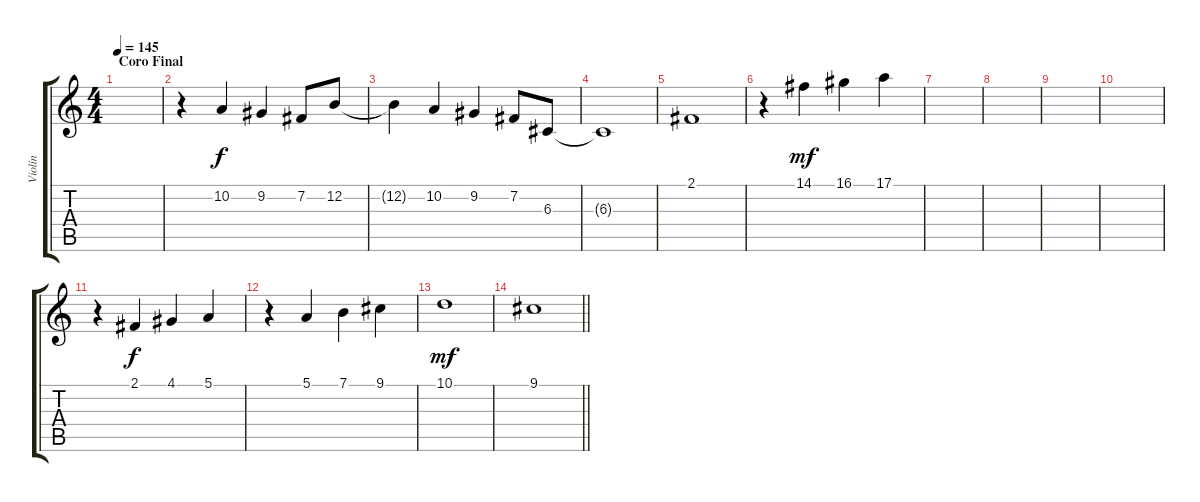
\track ("Violín" "Violín") {instrument violin}
\staff {score tabs}
\tuning (E4 B3 G3 D3 A2 E2) {hide}
\ts (4 4)
\section ("" "Coro Final")
\tempo 145
\clef g2
\ks c
|
r.4 10.2.4{dy f} 9.2.4 7.2.8 12.2.8 |
12.2{t}.4 10.2.4 9.2.4 7.2.8 6.3.8 |
6.3{t}.1 |
2.1.1 |
r.4 14.1.4{dy mf} 16.1.4 17.1.4 |
|
|
|
|
r.4 2.1.4{dy f} 4.1.4 5.1.4 |
r.4 5.1.4 7.1.4 9.1.4 |
10.1.1{dy mf} |
\barLineRight lightlight
9.1.1
